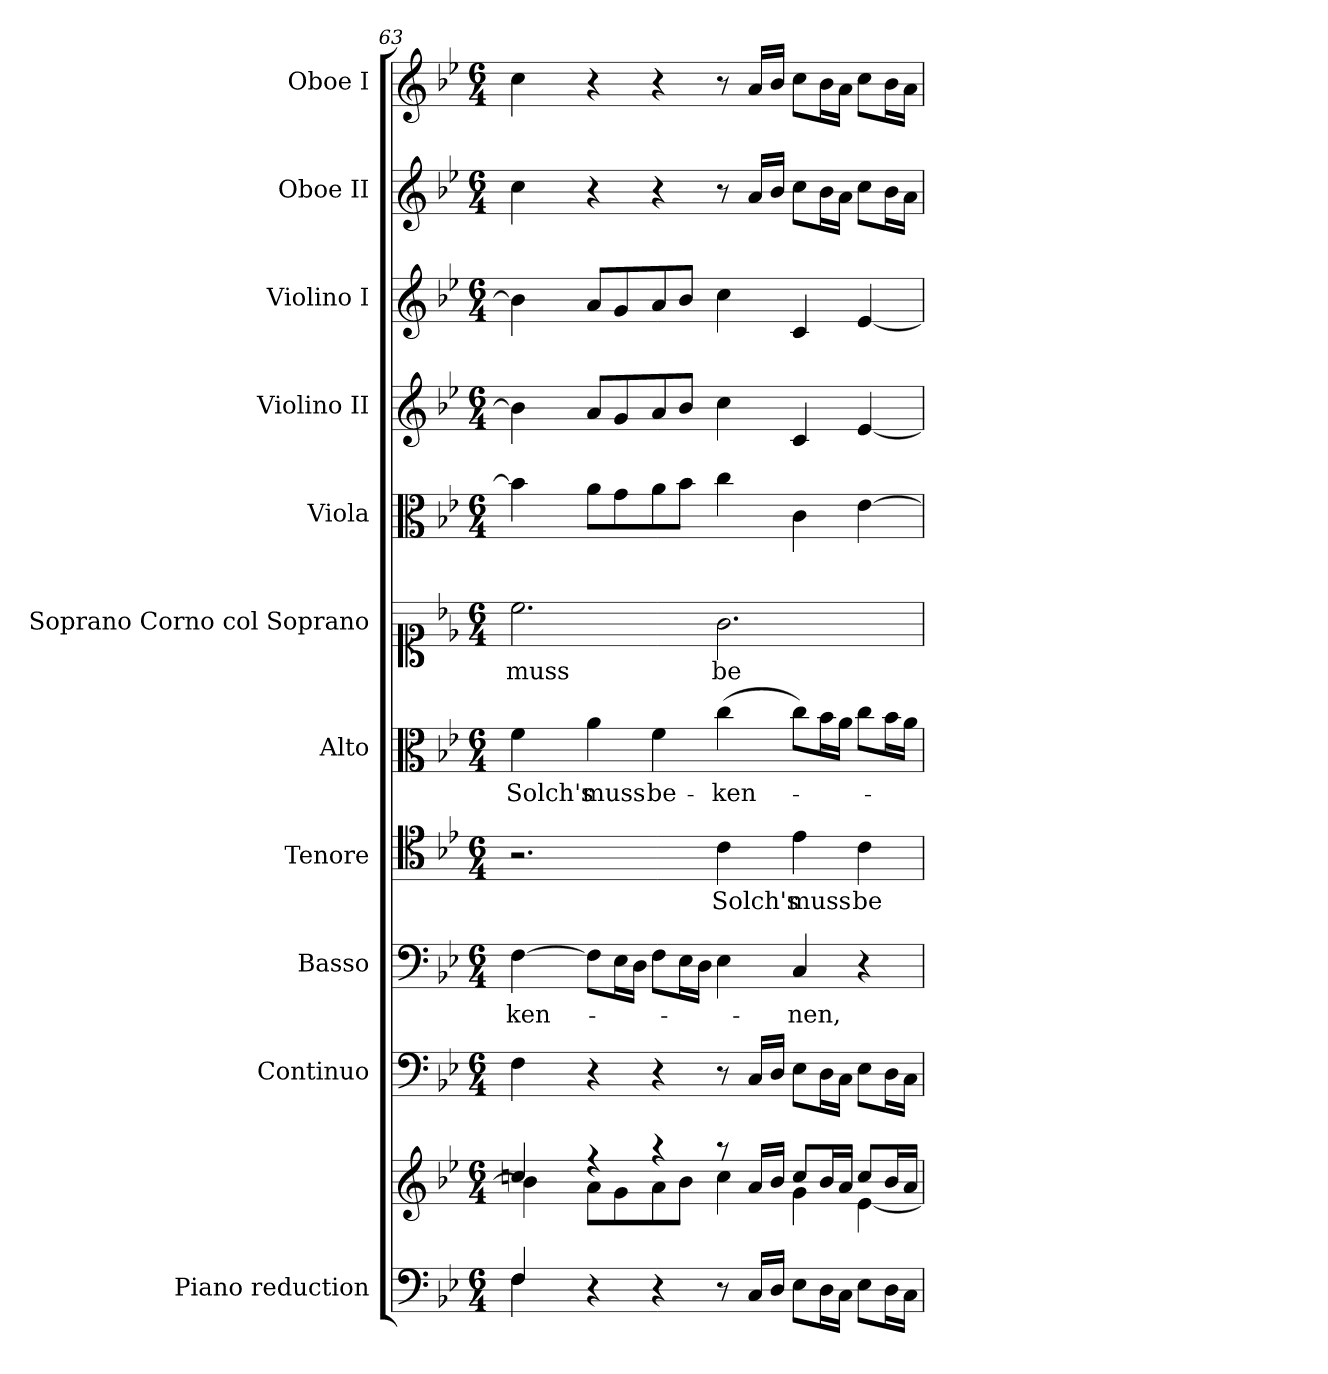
**kern	**kern	**kern	**kern	**text	**kern	**text	**kern	**text	**kern	**text	**kern	**kern	**kern	**kern	**kern
*part11	*part11	*part10	*part9	*part9	*part8	*part8	*part7	*part7	*part6	*part6	*part5	*part4	*part3	*part2	*part1
*staff12	*staff11	*staff10	*staff9	*staff9	*staff8	*staff8	*staff7	*staff7	*staff6	*staff6	*staff5	*staff4	*staff3	*staff2	*staff1
*I"Piano reduction	*	*I"Continuo	*I"Basso	*	*I"Tenore	*	*I"Alto	*	*I"Soprano Corno col Soprano	*	*I"Viola	*I"Violino II	*I"Violino I	*I"Oboe II	*I"Oboe I
*I'Pno	*	*	*	*	*	*	*	*	*	*	*I'Vla	*I'Vln	*I'Vln	*I'Ob	*I'Ob
!!LO:PB:g=z
*clefF4	*clefG2	*clefF4	*clefF4	*	*clefC4	*	*clefC3	*	*clefC1	*	*clefC3	*clefG2	*clefG2	*clefG2	*clefG2
*k[b-e-]	*k[b-e-]	*k[b-e-]	*k[b-e-]	*	*k[b-e-]	*	*k[b-e-]	*	*k[b-e-]	*	*k[b-e-]	*k[b-e-]	*k[b-e-]	*k[b-e-]	*k[b-e-]
*M6/4	*M6/4	*M6/4	*M6/4	*	*M6/4	*	*M6/4	*	*M6/4	*	*M6/4	*M6/4	*M6/4	*M6/4	*M6/4
=63	=63	=63	=63	=63	=63	=63	=63	=63	=63	=63	=63	=63	=63	=63	=63
*^	*^	*	*	*	*	*	*	*	*	*	*	*	*	*	*
!	!	!	!	!	!	!LO:LY:b	!	!	!	!LO:LY:b	!	!LO:LY:b	!	!	!	!	!
4F/	4F\	4ccn/	4b-\]	4F\	[4F\	-ken-	2.r	.	4f\	Solch's	2.cc\	muss	4b-\]	4b-\]	4b-\]	4cc\	4cc\
!	!	!	!	!	!	!	!	!	!	!LO:LY:b	!	!	!	!	!	!	!
4r	2ryy	4r	8a\L	4r	8F\L]	.	.	.	4a\	muss	.	.	8a\L	8a/L	8a/L	4r	4r
.	.	.	8g\	.	16E-\L	.	.	.	.	.	.	.	8g\	8g/	8g/	.	.
.	.	.	.	.	16D\JJ	.	.	.	.	.	.	.	.	.	.	.	.
!	!	!	!	!	!	!	!	!	!	!LO:LY:b	!	!	!	!	!	!	!
4r	.	4r	8a\	4r	8F\L	.	.	.	4f\	be-	.	.	8a\	8a/	8a/	4r	4r
.	.	.	8b-\J	.	16E-\L	.	.	.	.	.	.	.	8b-\J	8b-/J	8b-/J	.	.
.	.	.	.	.	16D\JJ	.	.	.	.	.	.	.	.	.	.	.	.
!	!	!	!	!	!	!	!	!LO:LY:b	!	!LO:LY:b	!	!LO:LY:b	!	!	!	!	!
8r	2.ryy	8r	4cc\	8r	4E-\	.	4c\	Solch's	(>4cc\	-ken-	2.g\	be-	4cc\	4cc\	4cc\	8r	8r
16C/LL	.	16a/LL	.	16C/LL	.	.	.	.	.	.	.	.	.	.	.	16a/LL	16a/LL
16D/JJ	.	16b-/JJ	.	16D/JJ	.	.	.	.	.	.	.	.	.	.	.	16b-/JJ	16b-/JJ
!	!	!	!	!	!	!LO:LY:b	!	!LO:LY:b	!	!	!	!	!	!	!	!	!
8E-\L	.	8cc/L	4g\	8E-\L	4C/	-nen,	4e-\	muss	8cc\L)	.	.	.	4c\	4c/	4c/	8cc\L	8cc\L
16D\L	.	16b-/L	.	16D\L	.	.	.	.	16b-\L	.	.	.	.	.	.	16b-\L	16b-\L
16C\JJ	.	16a/JJ	.	16C\JJ	.	.	.	.	16a\JJ	.	.	.	.	.	.	16a\JJ	16a\JJ
!	!	!	!	!	!	!	!	!LO:LY:b	!	!	!	!	!	!	!	!	!
8E-\L	.	8cc/L	[4e-\	8E-\L	4r	.	4c\	be-	8cc\L	.	.	.	[4e-\	[4e-/	[4e-/	8cc\L	8cc\L
16D\L	.	16b-/L	.	16D\L	.	.	.	.	16b-\L	.	.	.	.	.	.	16b-\L	16b-\L
16C\JJ	.	16a/JJ	.	16C\JJ	.	.	.	.	16a\JJ	.	.	.	.	.	.	16a\JJ	16a\JJ
*v	*v	*	*	*	*	*	*	*	*	*	*	*	*	*	*	*	*
*	*v	*v	*	*	*	*	*	*	*	*	*	*	*	*	*	*
=	=	=	=	=	=	=	=	=	=	=	=	=	=	=	=
*-	*-	*-	*-	*-	*-	*-	*-	*-	*-	*-	*-	*-	*-	*-	*-
